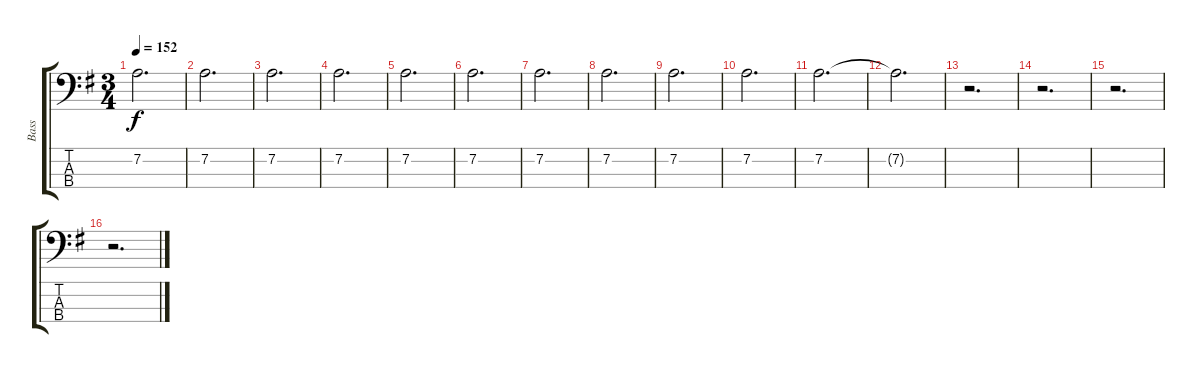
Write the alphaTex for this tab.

\track ("Bass" "Bass") {instrument electricbassfinger}
\staff {score tabs}
\tuning (G2 D2 A1 E1) {hide}
\ts (3 4)
\tempo 152
\clef f4
\ks g
7.2.2{d dy f} |
7.2.2{d} |
7.2.2{d} |
7.2.2{d} |
7.2.2{d} |
7.2.2{d volume 1} |
7.2.2{d} |
7.2.2{d} |
7.2.2{d} |
7.2.2{d} |
7.2.2{d} |
7.2{t}.2{d} |
r.2{d} |
r.2{d} |
r.2{d} |
r.2{d}
